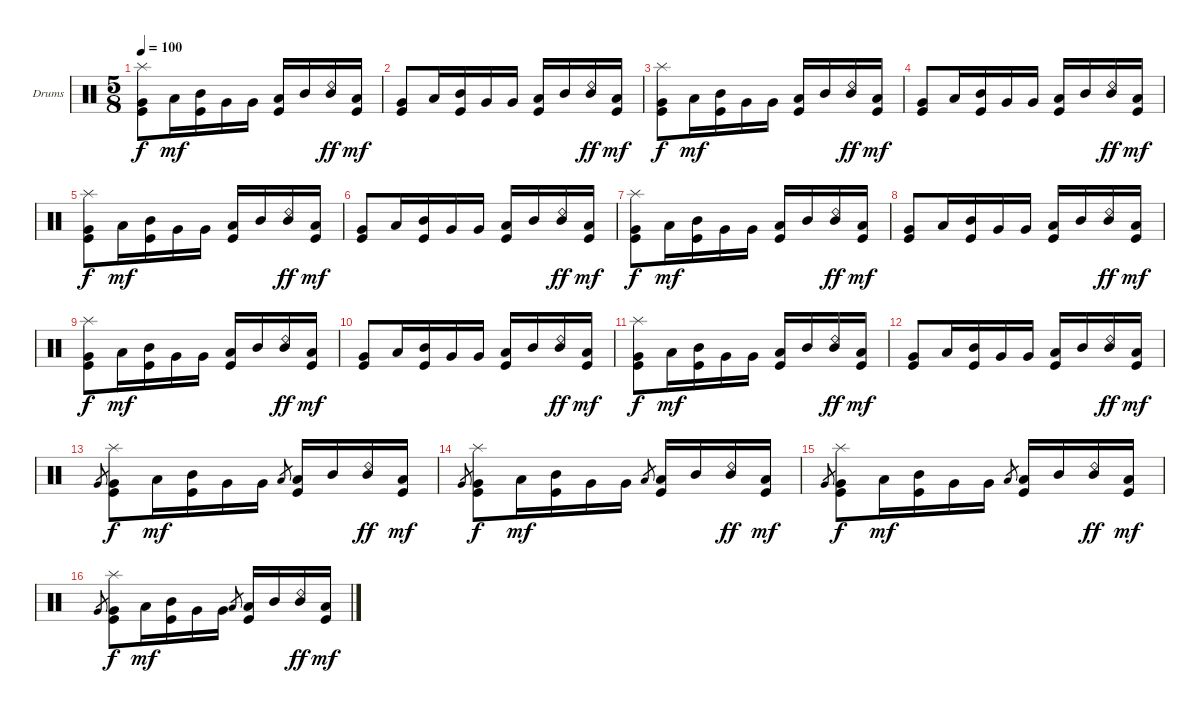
\bracketExtendMode groupsimilarinstruments
\firstSystemTrackNameOrientation horizontal
\otherSystemsTrackNameOrientation horizontal
\track ("Drumkit" "Drums") {instrument percussion}
\staff {score}
\articulation defaults
\ts (5 8)
\tempo 100
\clef neutral
\ks c
("Splash (hit)" "Very Low Tom (hit)" "Kick (hit)").8{dy f} "Low Tom (hit)".16{dy mf} ("Mid Tom (hit)" "Kick (hit)").16 "Very Low Tom (hit)".16 "Very Low Tom (hit)".16 ("Low Tom (hit)" "Kick (hit)").16 "Mid Tom (hit)".16 ("Ride (bell) 2" "Mid Tom (hit)").16{dy ff} ("Low Tom (hit)" "Kick (hit)").16{dy mf} |
("Very Low Tom (hit)" "Kick (hit)").8 "Low Tom (hit)".16 ("Mid Tom (hit)" "Kick (hit)").16 "Very Low Tom (hit)".16 "Very Low Tom (hit)".16 ("Low Tom (hit)" "Kick (hit)").16 "Mid Tom (hit)".16 ("Ride (bell) 2" "Mid Tom (hit)").16{dy ff} ("Low Tom (hit)" "Kick (hit)").16{dy mf} |
("Splash (hit)" "Very Low Tom (hit)" "Kick (hit)").8{dy f} "Low Tom (hit)".16{dy mf} ("Mid Tom (hit)" "Kick (hit)").16 "Very Low Tom (hit)".16 "Very Low Tom (hit)".16 ("Low Tom (hit)" "Kick (hit)").16 "Mid Tom (hit)".16 ("Ride (bell) 2" "Mid Tom (hit)").16{dy ff} ("Low Tom (hit)" "Kick (hit)").16{dy mf} |
("Very Low Tom (hit)" "Kick (hit)").8 "Low Tom (hit)".16 ("Mid Tom (hit)" "Kick (hit)").16 "Very Low Tom (hit)".16 "Very Low Tom (hit)".16 ("Low Tom (hit)" "Kick (hit)").16 "Mid Tom (hit)".16 ("Ride (bell) 2" "Mid Tom (hit)").16{dy ff} ("Low Tom (hit)" "Kick (hit)").16{dy mf} |
("Splash (hit)" "Very Low Tom (hit)" "Kick (hit)").8{dy f} "Low Tom (hit)".16{dy mf} ("Mid Tom (hit)" "Kick (hit)").16 "Very Low Tom (hit)".16 "Very Low Tom (hit)".16 ("Low Tom (hit)" "Kick (hit)").16 "Mid Tom (hit)".16 ("Ride (bell) 2" "Mid Tom (hit)").16{dy ff} ("Low Tom (hit)" "Kick (hit)").16{dy mf} |
("Very Low Tom (hit)" "Kick (hit)").8 "Low Tom (hit)".16 ("Mid Tom (hit)" "Kick (hit)").16 "Very Low Tom (hit)".16 "Very Low Tom (hit)".16 ("Low Tom (hit)" "Kick (hit)").16 "Mid Tom (hit)".16 ("Ride (bell) 2" "Mid Tom (hit)").16{dy ff} ("Low Tom (hit)" "Kick (hit)").16{dy mf} |
("Splash (hit)" "Very Low Tom (hit)" "Kick (hit)").8{dy f} "Low Tom (hit)".16{dy mf} ("Mid Tom (hit)" "Kick (hit)").16 "Very Low Tom (hit)".16 "Very Low Tom (hit)".16 ("Low Tom (hit)" "Kick (hit)").16 "Mid Tom (hit)".16 ("Ride (bell) 2" "Mid Tom (hit)").16{dy ff} ("Low Tom (hit)" "Kick (hit)").16{dy mf} |
("Very Low Tom (hit)" "Kick (hit)").8 "Low Tom (hit)".16 ("Mid Tom (hit)" "Kick (hit)").16 "Very Low Tom (hit)".16 "Very Low Tom (hit)".16 ("Low Tom (hit)" "Kick (hit)").16 "Mid Tom (hit)".16 ("Ride (bell) 2" "Mid Tom (hit)").16{dy ff} ("Low Tom (hit)" "Kick (hit)").16{dy mf} |
("Splash (hit)" "Very Low Tom (hit)" "Kick (hit)").8{dy f} "Low Tom (hit)".16{dy mf} ("Mid Tom (hit)" "Kick (hit)").16 "Very Low Tom (hit)".16 "Very Low Tom (hit)".16 ("Low Tom (hit)" "Kick (hit)").16 "Mid Tom (hit)".16 ("Ride (bell) 2" "Mid Tom (hit)").16{dy ff} ("Low Tom (hit)" "Kick (hit)").16{dy mf} |
("Very Low Tom (hit)" "Kick (hit)").8 "Low Tom (hit)".16 ("Mid Tom (hit)" "Kick (hit)").16 "Very Low Tom (hit)".16 "Very Low Tom (hit)".16 ("Low Tom (hit)" "Kick (hit)").16 "Mid Tom (hit)".16 ("Ride (bell) 2" "Mid Tom (hit)").16{dy ff} ("Low Tom (hit)" "Kick (hit)").16{dy mf} |
("Splash (hit)" "Very Low Tom (hit)" "Kick (hit)").8{dy f} "Low Tom (hit)".16{dy mf} ("Mid Tom (hit)" "Kick (hit)").16 "Very Low Tom (hit)".16 "Very Low Tom (hit)".16 ("Low Tom (hit)" "Kick (hit)").16 "Mid Tom (hit)".16 ("Ride (bell) 2" "Mid Tom (hit)").16{dy ff} ("Low Tom (hit)" "Kick (hit)").16{dy mf} |
("Very Low Tom (hit)" "Kick (hit)").8 "Low Tom (hit)".16 ("Mid Tom (hit)" "Kick (hit)").16 "Very Low Tom (hit)".16 "Very Low Tom (hit)".16 ("Low Tom (hit)" "Kick (hit)").16 "Mid Tom (hit)".16 ("Ride (bell) 2" "Mid Tom (hit)").16{dy ff} ("Low Tom (hit)" "Kick (hit)").16{dy mf} |
"Very Low Tom (hit)".8{gr} ("Splash (hit)" "Very Low Tom (hit)" "Kick (hit)").8{dy f} "Low Tom (hit)".16{dy mf} ("Mid Tom (hit)" "Kick (hit)").16 "Very Low Tom (hit)".16 "Very Low Tom (hit)".16 "Low Tom (hit)".8{gr} ("Low Tom (hit)" "Kick (hit)").16 "Mid Tom (hit)".16 ("Ride (bell) 2" "Mid Tom (hit)").16{dy ff} ("Low Tom (hit)" "Kick (hit)").16{dy mf} |
"Very Low Tom (hit)".8{gr} ("Splash (hit)" "Very Low Tom (hit)" "Kick (hit)").8{dy f} "Low Tom (hit)".16{dy mf} ("Mid Tom (hit)" "Kick (hit)").16 "Very Low Tom (hit)".16 "Very Low Tom (hit)".16 "Low Tom (hit)".8{gr} ("Low Tom (hit)" "Kick (hit)").16 "Mid Tom (hit)".16 ("Ride (bell) 2" "Mid Tom (hit)").16{dy ff} ("Low Tom (hit)" "Kick (hit)").16{dy mf} |
"Very Low Tom (hit)".8{gr} ("Splash (hit)" "Very Low Tom (hit)" "Kick (hit)").8{dy f} "Low Tom (hit)".16{dy mf} ("Mid Tom (hit)" "Kick (hit)").16 "Very Low Tom (hit)".16 "Very Low Tom (hit)".16 "Low Tom (hit)".8{gr} ("Low Tom (hit)" "Kick (hit)").16 "Mid Tom (hit)".16 ("Ride (bell) 2" "Mid Tom (hit)").16{dy ff} ("Low Tom (hit)" "Kick (hit)").16{dy mf} |
"Very Low Tom (hit)".8{gr} ("Splash (hit)" "Very Low Tom (hit)" "Kick (hit)").8{dy f} "Low Tom (hit)".16{dy mf} ("Mid Tom (hit)" "Kick (hit)").16 "Very Low Tom (hit)".16 "Very Low Tom (hit)".16 "Low Tom (hit)".8{gr} ("Low Tom (hit)" "Kick (hit)").16 "Mid Tom (hit)".16 ("Ride (bell) 2" "Mid Tom (hit)").16{dy ff} ("Low Tom (hit)" "Kick (hit)").16{dy mf}
